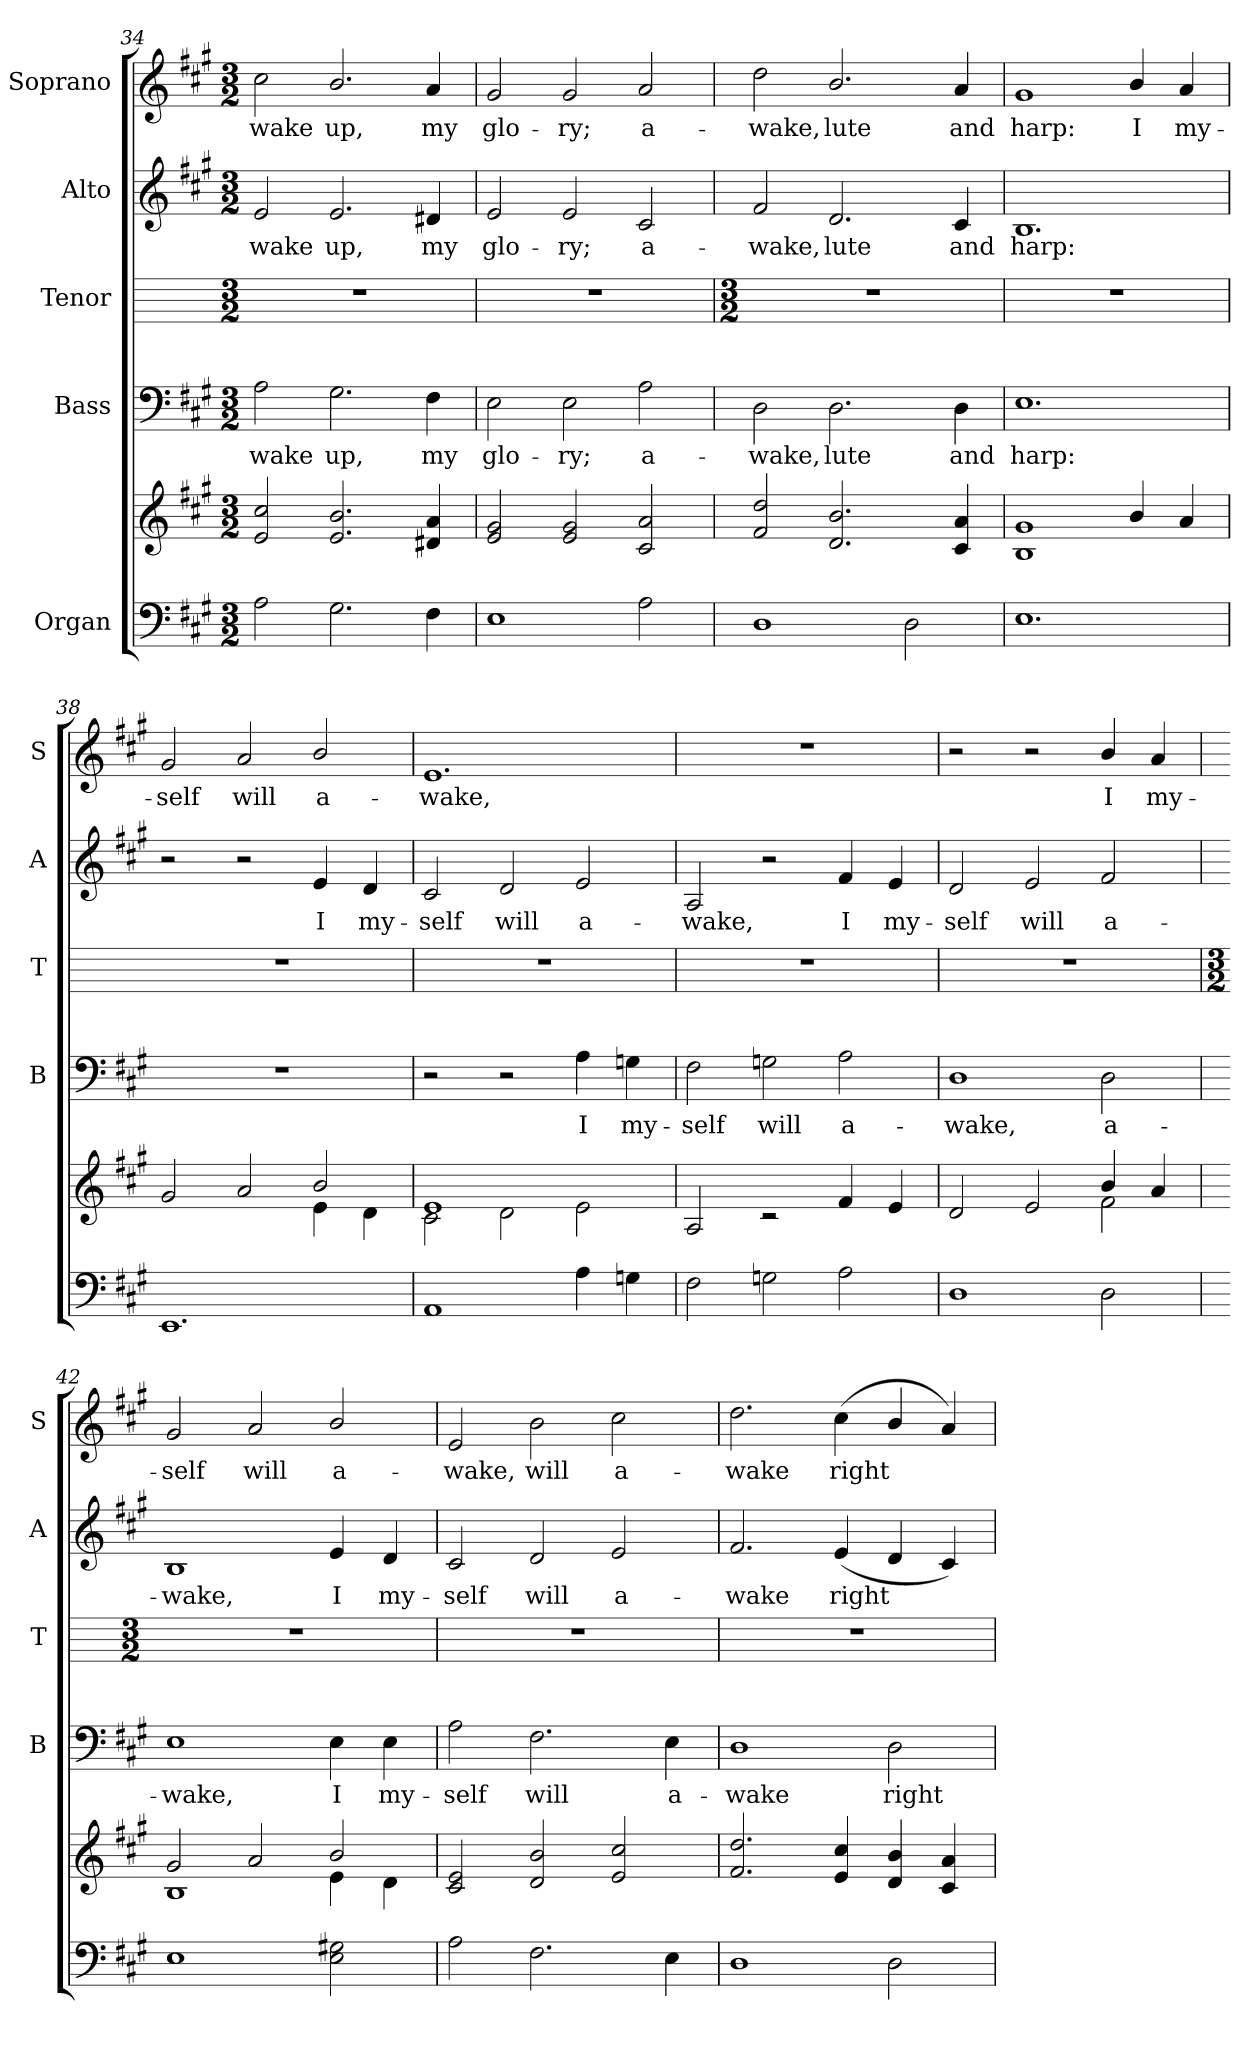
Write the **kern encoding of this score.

**kern	**kern	**kern	**text	**kern	**kern	**text	**kern	**text
*part5	*part5	*part4	*part4	*part3	*part2	*part2	*part1	*part1
*staff6	*staff5	*staff4	*staff4	*staff3	*staff2	*staff2	*staff1	*staff1
*I"Organ	*	*I"Bass	*	*I"Tenor	*I"Alto	*	*I"Soprano	*
*	*	*I'B	*	*I'T	*I'A	*	*I'S	*
*clefF4	*clefG2	*clefF4	*	*	*clefG2	*	*clefG2	*
*k[f#c#g#]	*k[f#c#g#]	*k[f#c#g#]	*	*	*k[f#c#g#]	*	*k[f#c#g#]	*
*A:	*A:	*A:	*	*	*A:	*	*A:	*
*M3/2	*M3/2	*M3/2	*	*M3/2	*M3/2	*	*M3/2	*
=34	=34	=34	=34	=34	=34	=34	=34	=34
!	!	!	!LO:LY:b	!	!	!LO:LY:b	!	!LO:LY:b
2A	2e/ 2cc#/	2A	-wake	1.r	2e	-wake	2cc#	-wake
!	!	!	!LO:LY:b	!	!	!LO:LY:b	!	!LO:LY:b
2.G#	2.e/ 2.b/	2.G#	up,	.	2.e	up,	2.b/	up,
!	!	!	!LO:LY:b	!	!	!LO:LY:b	!	!LO:LY:b
4F#	4d#X/ 4a/	4F#	my	.	4d#X	my	4a	my
=35	=35	=35	=35	=35	=35	=35	=35	=35
!	!	!	!LO:LY:b	!	!	!LO:LY:b	!	!LO:LY:b
1E	2e/ 2g#/	2E	glo-	1.r	2e	glo-	2g#	glo-
!	!	!	!LO:LY:b	!	!	!LO:LY:b	!	!LO:LY:b
.	2e/ 2g#/	2E	-ry;	.	2e	-ry;	2g#	-ry;
!	!	!	!LO:LY:b	!	!	!LO:LY:b	!	!LO:LY:b
2A	2c#/ 2a/	2A	a-	.	2c#	a-	2a	a-
!!LO:LB:g=z
=36	=36	=36	=36	=36	=36	=36	=36	=36
*	*	*	*	*M3/2	*	*	*	*
*	*^	*	*	*	*	*	*	*
!	!	!LO:N:vis=1	!	!LO:LY:b	!	!	!LO:LY:b	!	!LO:LY:b
1D	2f#/ 2dd/	1.ryy	2D	-wake,	1.r	2f#	-wake,	2dd	-wake,
!	!	!	!	!LO:LY:b	!	!	!LO:LY:b	!	!LO:LY:b
.	2.d/ 2.b/	.	2.D	lute	.	2.d	lute	2.b/	lute
2D	.	.	.	.	.	.	.	.	.
!	!	!	!	!LO:LY:b	!	!	!LO:LY:b	!	!LO:LY:b
.	4c#/ 4a/	.	4D	and	.	4c#	and	4a	and
=37	=37	=37	=37	=37	=37	=37	=37	=37	=37
!	!	!LO:N:vis=1	!	!LO:LY:b	!	!	!LO:LY:b	!	!LO:LY:b
1.E	1B/ 1g#/	1.ryy	1.E	harp:	1.r	1.B	harp:	1g#	harp:
!	!	!	!	!	!	!	!	!	!LO:LY:b
.	4b/	.	.	.	.	.	.	4b/	I
!	!	!	!	!	!	!	!	!	!LO:LY:b
.	4a/	.	.	.	.	.	.	4a	my-
=38	=38	=38	=38	=38	=38	=38	=38	=38	=38
!	!	!	!LO:N:vis=1	!	!	!	!	!	!LO:LY:b
1.EE	2g#/	2ryy	1.r	.	1.r	2r	.	2g#	-self
!	!	!	!	!	!	!	!	!	!LO:LY:b
.	2a/	2ryy	.	.	.	2r	.	2a	will
!	!	!	!	!	!	!	!LO:LY:b	!	!LO:LY:b
.	2b/	4e\	.	.	.	4e	I	2b/	a-
!	!	!	!	!	!	!	!LO:LY:b	!	!
.	.	4d\	.	.	.	4d	my-	.	.
=39	=39	=39	=39	=39	=39	=39	=39	=39	=39
!	!	!	!	!	!	!	!LO:LY:b	!	!LO:LY:b
1AA	1e/	2c#\	2r	.	1.r	2c#	-self	1.e	-wake,
!	!	!	!	!	!	!	!LO:LY:b	!	!
.	.	2d\	2r	.	.	2d	will	.	.
!	!	!	!	!LO:LY:b	!	!	!LO:LY:b	!	!
4A	2ryy	2e\	4A	I	.	2e	a-	.	.
!	!	!	!	!LO:LY:b	!	!	!	!	!
4Gn	.	.	4Gn	my-	.	.	.	.	.
=40	=40	=40	=40	=40	=40	=40	=40	=40	=40
!	!LO:N:vis=1	!	!	!LO:LY:b	!	!	!LO:LY:b	!LO:N:vis=1	!
2F#	1.ryy	2A/	2F#	-self	1.r	2A	-wake,	1.r	.
!	!	!	!	!LO:LY:b	!	!	!	!	!
2Gn	.	2r	2Gn	will	.	2r	.	.	.
!	!	!	!	!LO:LY:b	!	!	!LO:LY:b	!	!
2A	.	4f#/	2A	a-	.	4f#	I	.	.
!	!	!	!	!	!	!	!LO:LY:b	!	!
.	.	4e/	.	.	.	4e	my-	.	.
=41	=41	=41	=41	=41	=41	=41	=41	=41	=41
!	!	!	!	!LO:LY:b	!	!	!LO:LY:b	!	!
1D	2ryy	2d/	1D	-wake,	1.r	2d	-self	2r	.
!	!	!	!	!	!	!	!LO:LY:b	!	!
.	2ryy	2e/	.	.	.	2e	will	2r	.
!	!	!	!	!LO:LY:b	!	!	!LO:LY:b	!	!LO:LY:b
2D	4b/	2f#\	2D	a-	.	2f#	a-	4b/	I
!	!	!	!	!	!	!	!	!	!LO:LY:b
.	4a/	.	.	.	.	.	.	4a	my-
!!LO:LB:g=z
=42	=42	=42	=42	=42	=42	=42	=42	=42	=42
*	*	*	*	*	*M3/2	*	*	*	*
!	!	!	!	!LO:LY:b	!	!	!LO:LY:b	!	!LO:LY:b
1E	2g#/	1B\	1E	-wake,	1.r	1B	-wake,	2g#	-self
!	!	!	!	!	!	!	!	!	!LO:LY:b
.	2a/	.	.	.	.	.	.	2a	will
!	!	!	!	!LO:LY:b	!	!	!LO:LY:b	!	!LO:LY:b
2E 2G#X	2b/	4e\	4E	I	.	4e	I	2b/	a-
!	!	!	!	!LO:LY:b	!	!	!LO:LY:b	!	!
.	.	4d\	4E	my-	.	4d	my-	.	.
=43	=43	=43	=43	=43	=43	=43	=43	=43	=43
!	!	!LO:N:vis=1	!	!LO:LY:b	!	!	!LO:LY:b	!	!LO:LY:b
2A	2c#/ 2e/	1.ryy	2A	-self	1.r	2c#	-self	2e	-wake,
!	!	!	!	!LO:LY:b	!	!	!LO:LY:b	!	!LO:LY:b
2.F#	2d/ 2b/	.	2.F#	will	.	2d	will	2b	will
!	!	!	!	!	!	!	!LO:LY:b	!	!LO:LY:b
.	2e/ 2cc#/	.	.	.	.	2e	a-	2cc#	a-
!	!	!	!	!LO:LY:b	!	!	!	!	!
4E	.	.	4E	a-	.	.	.	.	.
=44	=44	=44	=44	=44	=44	=44	=44	=44	=44
!	!	!LO:N:vis=1	!	!LO:LY:b	!	!	!LO:LY:b	!	!LO:LY:b
1D	2.f#/ 2.dd/	1.ryy	1D	-wake	1.r	2.f#	-wake	2.dd	-wake
!	!	!	!	!	!	!	!LO:LY:b	!	!LO:LY:b
.	4e/ 4cc#/	.	.	.	.	(<4e	right	(<4cc#	right
!	!	!	!	!LO:LY:b	!	!	!	!	!
2D	4d/ 4b/	.	2D	right	.	4d	.	4b/	.
.	4c#/ 4a/	.	.	.	.	4c#)	.	4a)	.
*	*v	*v	*	*	*	*	*	*	*
=	=	=	=	=	=	=	=	=
*-	*-	*-	*-	*-	*-	*-	*-	*-
